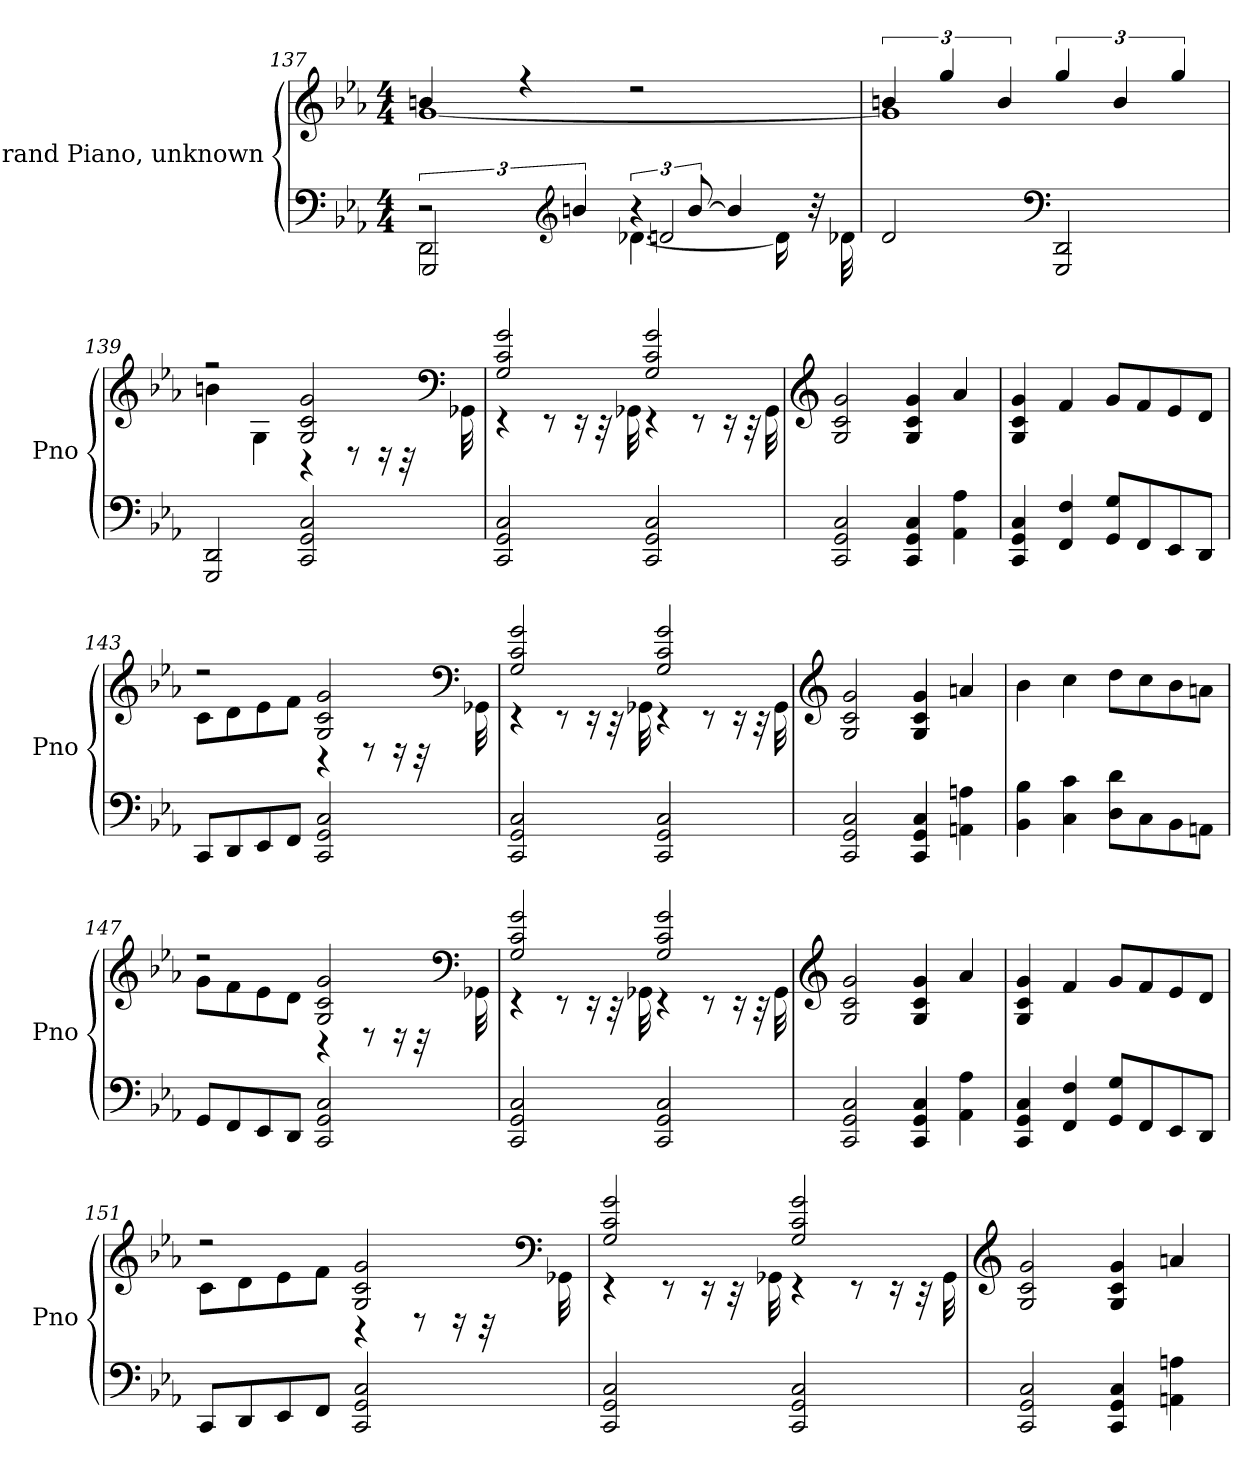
**kern	**kern
*part1	*part1
*staff2	*staff1
*I"Grand Piano, unknown	*
*I'Pno	*
!!LO:LB:g=z
*clefF4	*clefG2
*k[b-e-a-]	*k[b-e-a-]
*M4/4	*M4/4
=137	=137
*^	*^
*	*^	*	*
3r	2DD\	2GGG/	4bn/	[1g
.	.	.	4r	.
*clefG2	*	*	*	*
6bn/	.	.	.	.
6r	[4.d-X\	2dn/	2r	.
[12b/	.	.	.	.
4b/]	.	.	.	.
.	16d-\]	.	.	.
.	32r	.	.	.
.	32d-X\	.	.	.
*v	*v	*v	*	*
=138	=138	=138
2d/	6bn/	1g]
.	6gg/	.
.	6b/	.
*clefF4	*	*
2GGG/ 2DD/	6gg/	.
.	6b/	.
.	6gg/	.
=139	=139	=139
2GGG/ 2DD/	2r	4bn\
.	.	4G\
2CC/ 2GG/ 2C/	2G/ 2c/ 2g/	4r
.	.	8r
.	.	16r
.	.	32r
*	*clefF4	*
.	.	32GG-X\
=140	=140	=140
2CC/ 2GG/ 2C/	2G/ 2c/ 2g/	4r
.	.	8r
.	.	16r
.	.	32r
.	.	32GG-X\
2CC/ 2GG/ 2C/	2G/ 2c/ 2g/	4r
.	.	8r
.	.	16r
.	.	32r
.	.	32GG-\
*	*v	*v
!!LO:LB:g=z
=141	=141
*	*clefG2
2CC/ 2GG/ 2C/	2G/ 2c/ 2g/
4CC/ 4GG/ 4C/	4G/ 4c/ 4g/
4AA-\ 4A-\	4a-/
=142	=142
4CC/ 4GG/ 4C/	4G/ 4c/ 4g/
4FF/ 4F/	4f/
8GG/ 8G/L	8g/L
8FF/	8f/
8EE-/	8e-/
8DD/J	8d/J
=143	=143
*	*^
8CC/L	2r	8c\L
8DD/	.	8d\
8EE-/	.	8e-\
8FF/J	.	8f\J
2CC/ 2GG/ 2C/	2G/ 2c/ 2g/	4r
.	.	8r
.	.	16r
.	.	32r
*	*clefF4	*
.	.	32GG-X\
=144	=144	=144
2CC/ 2GG/ 2C/	2G/ 2c/ 2g/	4r
.	.	8r
.	.	16r
.	.	32r
.	.	32GG-X\
2CC/ 2GG/ 2C/	2G/ 2c/ 2g/	4r
.	.	8r
.	.	16r
.	.	32r
.	.	32GG-\
*	*v	*v
=145	=145
*	*clefG2
2CC/ 2GG/ 2C/	2G/ 2c/ 2g/
4CC/ 4GG/ 4C/	4G/ 4c/ 4g/
4AAn\ 4An\	4an/
!!LO:PB:g=z
=146	=146
4BB-\ 4B-\	4b-\
4C\ 4c\	4cc\
8D\ 8d\L	8dd\L
8C\	8cc\
8BB-\	8b-\
8AAn\J	8an\J
=147	=147
*	*^
8GG/L	2r	8g\L
8FF/	.	8f\
8EE-/	.	8e-\
8DD/J	.	8d\J
2CC/ 2GG/ 2C/	2G/ 2c/ 2g/	4r
.	.	8r
.	.	16r
.	.	32r
*	*clefF4	*
.	.	32GG-X\
=148	=148	=148
2CC/ 2GG/ 2C/	2G/ 2c/ 2g/	4r
.	.	8r
.	.	16r
.	.	32r
.	.	32GG-X\
2CC/ 2GG/ 2C/	2G/ 2c/ 2g/	4r
.	.	8r
.	.	16r
.	.	32r
.	.	32GG-\
*	*v	*v
=149	=149
*	*clefG2
2CC/ 2GG/ 2C/	2G/ 2c/ 2g/
4CC/ 4GG/ 4C/	4G/ 4c/ 4g/
4AA-\ 4A-\	4a-/
=150	=150
4CC/ 4GG/ 4C/	4G/ 4c/ 4g/
4FF/ 4F/	4f/
8GG/ 8G/L	8g/L
8FF/	8f/
8EE-/	8e-/
8DD/J	8d/J
!!LO:LB:g=z
=151	=151
*	*^
8CC/L	2r	8c\L
8DD/	.	8d\
8EE-/	.	8e-\
8FF/J	.	8f\J
2CC/ 2GG/ 2C/	2G/ 2c/ 2g/	4r
.	.	8r
.	.	16r
.	.	32r
*	*clefF4	*
.	.	32GG-X\
=152	=152	=152
2CC/ 2GG/ 2C/	2G/ 2c/ 2g/	4r
.	.	8r
.	.	16r
.	.	32r
.	.	32GG-X\
2CC/ 2GG/ 2C/	2G/ 2c/ 2g/	4r
.	.	8r
.	.	16r
.	.	32r
.	.	32GG-\
*	*v	*v
=153	=153
*	*clefG2
2CC/ 2GG/ 2C/	2G/ 2c/ 2g/
4CC/ 4GG/ 4C/	4G/ 4c/ 4g/
4AAn\ 4An\	4an/
=	=
*-	*-
